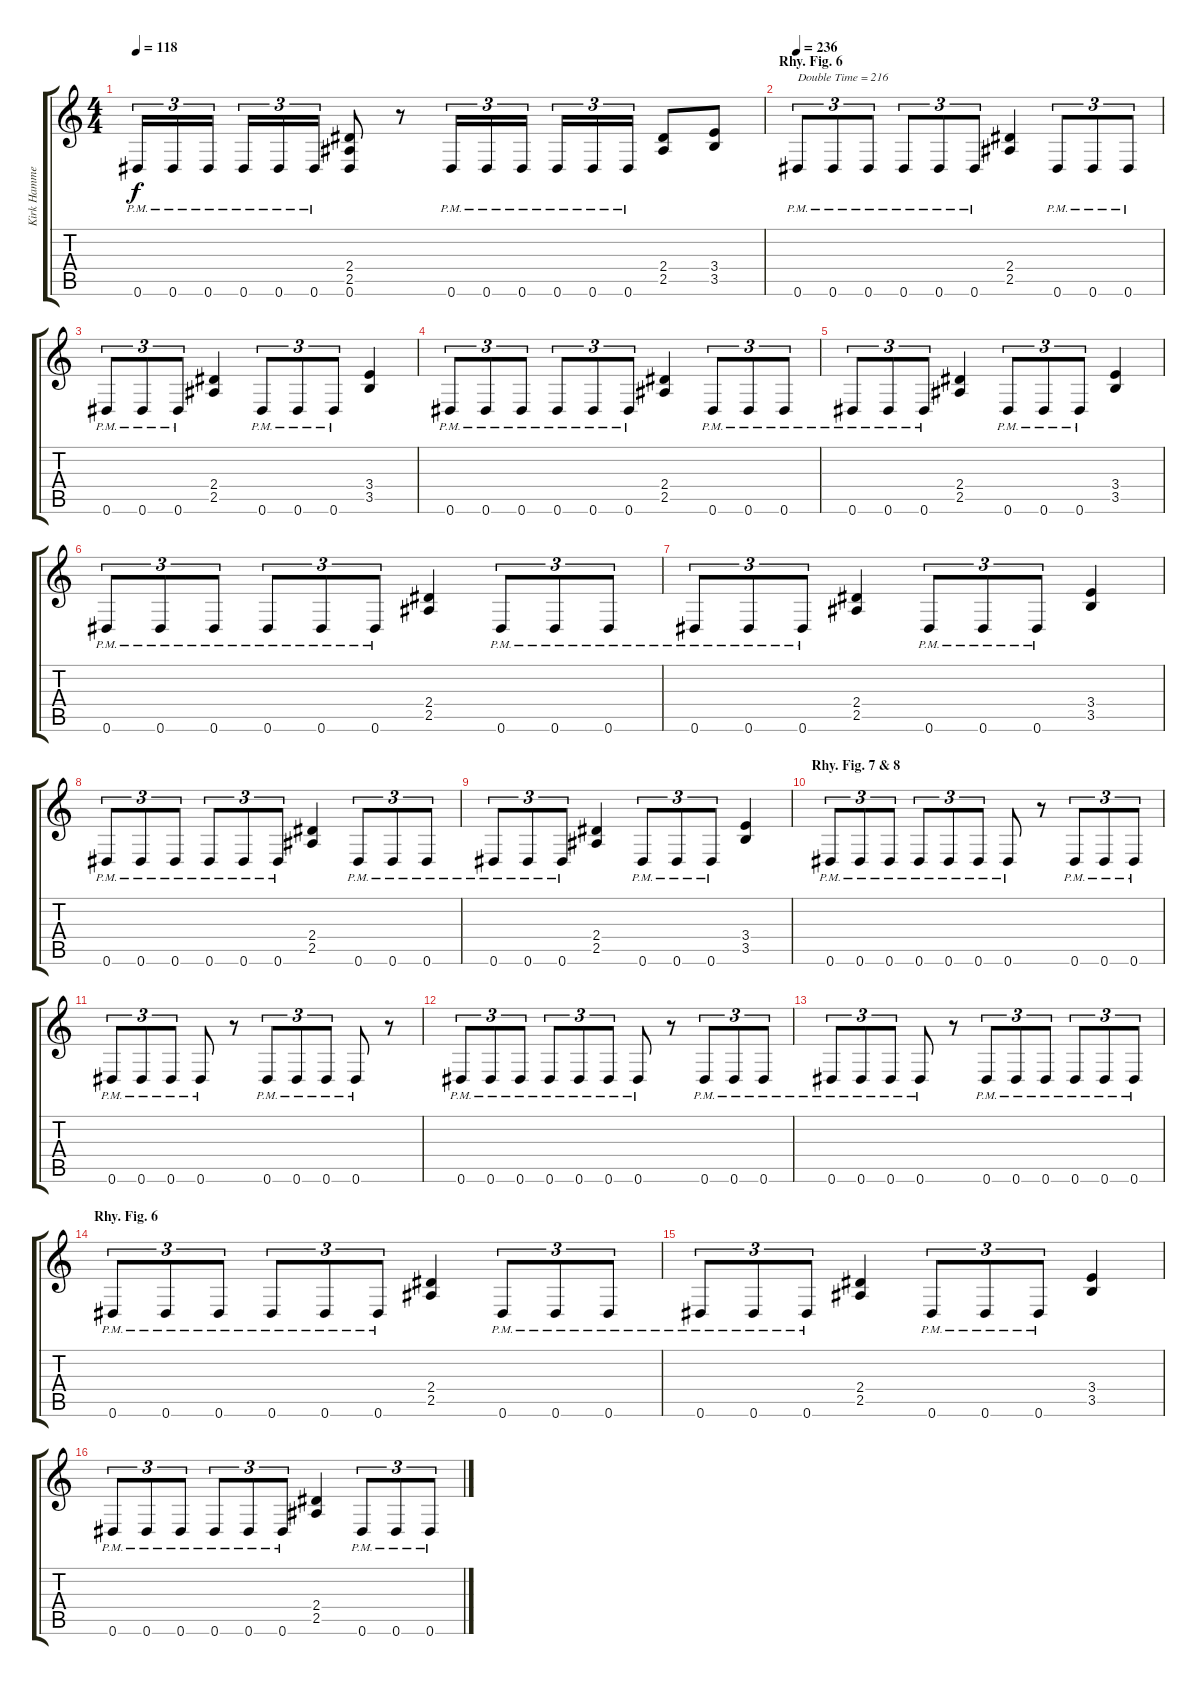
\track ("Kirk Hammett (Guitar)" "Kirk Hamme") {instrument electricguitarclean}
\staff {score tabs}
\tuning (Eb4 Bb3 Gb3 Db3 Ab2 Eb2) {hide}
\ts (4 4)
\tempo 118
\clef g2
\ks c
0.6{pm}.16{tu (3 2) dy f} 0.6{pm}.16{tu (3 2)} 0.6{pm}.16{tu (3 2)} 0.6{pm}.16{tu (3 2)} 0.6{pm}.16{tu (3 2)} 0.6{pm}.16{tu (3 2)} (2.4 2.5 0.6).8 r.8 0.6{pm}.16{tu (3 2)} 0.6{pm}.16{tu (3 2)} 0.6{pm}.16{tu (3 2)} 0.6{pm}.16{tu (3 2)} 0.6{pm}.16{tu (3 2)} 0.6{pm}.16{tu (3 2)} (2.4 2.5).8 (3.4 3.5).8 |
\section ("" "Rhy. Fig. 6")
\tempo 236
0.6{pm}.8{tu (3 2) txt "Double Time = 216"} 0.6{pm}.8{tu (3 2)} 0.6{pm}.8{tu (3 2)} 0.6{pm}.8{tu (3 2)} 0.6{pm}.8{tu (3 2)} 0.6{pm}.8{tu (3 2)} (2.4 2.5).4 0.6{pm}.8{tu (3 2)} 0.6{pm}.8{tu (3 2)} 0.6{pm}.8{tu (3 2)} |
0.6{pm}.8{tu (3 2)} 0.6{pm}.8{tu (3 2)} 0.6{pm}.8{tu (3 2)} (2.4 2.5).4 0.6{pm}.8{tu (3 2)} 0.6{pm}.8{tu (3 2)} 0.6{pm}.8{tu (3 2)} (3.4 3.5).4 |
0.6{pm}.8{tu (3 2)} 0.6{pm}.8{tu (3 2)} 0.6{pm}.8{tu (3 2)} 0.6{pm}.8{tu (3 2)} 0.6{pm}.8{tu (3 2)} 0.6{pm}.8{tu (3 2)} (2.4 2.5).4 0.6{pm}.8{tu (3 2)} 0.6{pm}.8{tu (3 2)} 0.6{pm}.8{tu (3 2)} |
0.6{pm}.8{tu (3 2)} 0.6{pm}.8{tu (3 2)} 0.6{pm}.8{tu (3 2)} (2.4 2.5).4 0.6{pm}.8{tu (3 2)} 0.6{pm}.8{tu (3 2)} 0.6{pm}.8{tu (3 2)} (3.4 3.5).4 |
0.6{pm}.8{tu (3 2)} 0.6{pm}.8{tu (3 2)} 0.6{pm}.8{tu (3 2)} 0.6{pm}.8{tu (3 2)} 0.6{pm}.8{tu (3 2)} 0.6{pm}.8{tu (3 2)} (2.4 2.5).4 0.6{pm}.8{tu (3 2)} 0.6{pm}.8{tu (3 2)} 0.6{pm}.8{tu (3 2)} |
0.6{pm}.8{tu (3 2)} 0.6{pm}.8{tu (3 2)} 0.6{pm}.8{tu (3 2)} (2.4 2.5).4 0.6{pm}.8{tu (3 2)} 0.6{pm}.8{tu (3 2)} 0.6{pm}.8{tu (3 2)} (3.4 3.5).4 |
0.6{pm}.8{tu (3 2)} 0.6{pm}.8{tu (3 2)} 0.6{pm}.8{tu (3 2)} 0.6{pm}.8{tu (3 2)} 0.6{pm}.8{tu (3 2)} 0.6{pm}.8{tu (3 2)} (2.4 2.5).4 0.6{pm}.8{tu (3 2)} 0.6{pm}.8{tu (3 2)} 0.6{pm}.8{tu (3 2)} |
0.6{pm}.8{tu (3 2)} 0.6{pm}.8{tu (3 2)} 0.6{pm}.8{tu (3 2)} (2.4 2.5).4 0.6{pm}.8{tu (3 2)} 0.6{pm}.8{tu (3 2)} 0.6{pm}.8{tu (3 2)} (3.4 3.5).4 |
\section ("" "Rhy. Fig. 7 & 8")
0.6{pm}.8{tu (3 2)} 0.6{pm}.8{tu (3 2)} 0.6{pm}.8{tu (3 2)} 0.6{pm}.8{tu (3 2)} 0.6{pm}.8{tu (3 2)} 0.6{pm}.8{tu (3 2)} 0.6{pm}.8 r.8 0.6{pm}.8{tu (3 2)} 0.6{pm}.8{tu (3 2)} 0.6{pm}.8{tu (3 2)} |
0.6{pm}.8{tu (3 2)} 0.6{pm}.8{tu (3 2)} 0.6{pm}.8{tu (3 2)} 0.6{pm}.8 r.8 0.6{pm}.8{tu (3 2)} 0.6{pm}.8{tu (3 2)} 0.6{pm}.8{tu (3 2)} 0.6{pm}.8 r.8 |
0.6{pm}.8{tu (3 2)} 0.6{pm}.8{tu (3 2)} 0.6{pm}.8{tu (3 2)} 0.6{pm}.8{tu (3 2)} 0.6{pm}.8{tu (3 2)} 0.6{pm}.8{tu (3 2)} 0.6{pm}.8 r.8 0.6{pm}.8{tu (3 2)} 0.6{pm}.8{tu (3 2)} 0.6{pm}.8{tu (3 2)} |
0.6{pm}.8{tu (3 2)} 0.6{pm}.8{tu (3 2)} 0.6{pm}.8{tu (3 2)} 0.6{pm}.8 r.8 0.6{pm}.8{tu (3 2)} 0.6{pm}.8{tu (3 2)} 0.6{pm}.8{tu (3 2)} 0.6{pm}.8{tu (3 2)} 0.6{pm}.8{tu (3 2)} 0.6{pm}.8{tu (3 2)} |
\section ("" "Rhy. Fig. 6")
0.6{pm}.8{tu (3 2)} 0.6{pm}.8{tu (3 2)} 0.6{pm}.8{tu (3 2)} 0.6{pm}.8{tu (3 2)} 0.6{pm}.8{tu (3 2)} 0.6{pm}.8{tu (3 2)} (2.4 2.5).4 0.6{pm}.8{tu (3 2)} 0.6{pm}.8{tu (3 2)} 0.6{pm}.8{tu (3 2)} |
0.6{pm}.8{tu (3 2)} 0.6{pm}.8{tu (3 2)} 0.6{pm}.8{tu (3 2)} (2.4 2.5).4 0.6{pm}.8{tu (3 2)} 0.6{pm}.8{tu (3 2)} 0.6{pm}.8{tu (3 2)} (3.4 3.5).4 |
0.6{pm}.8{tu (3 2)} 0.6{pm}.8{tu (3 2)} 0.6{pm}.8{tu (3 2)} 0.6{pm}.8{tu (3 2)} 0.6{pm}.8{tu (3 2)} 0.6{pm}.8{tu (3 2)} (2.4 2.5).4 0.6{pm}.8{tu (3 2)} 0.6{pm}.8{tu (3 2)} 0.6{pm}.8{tu (3 2)}
